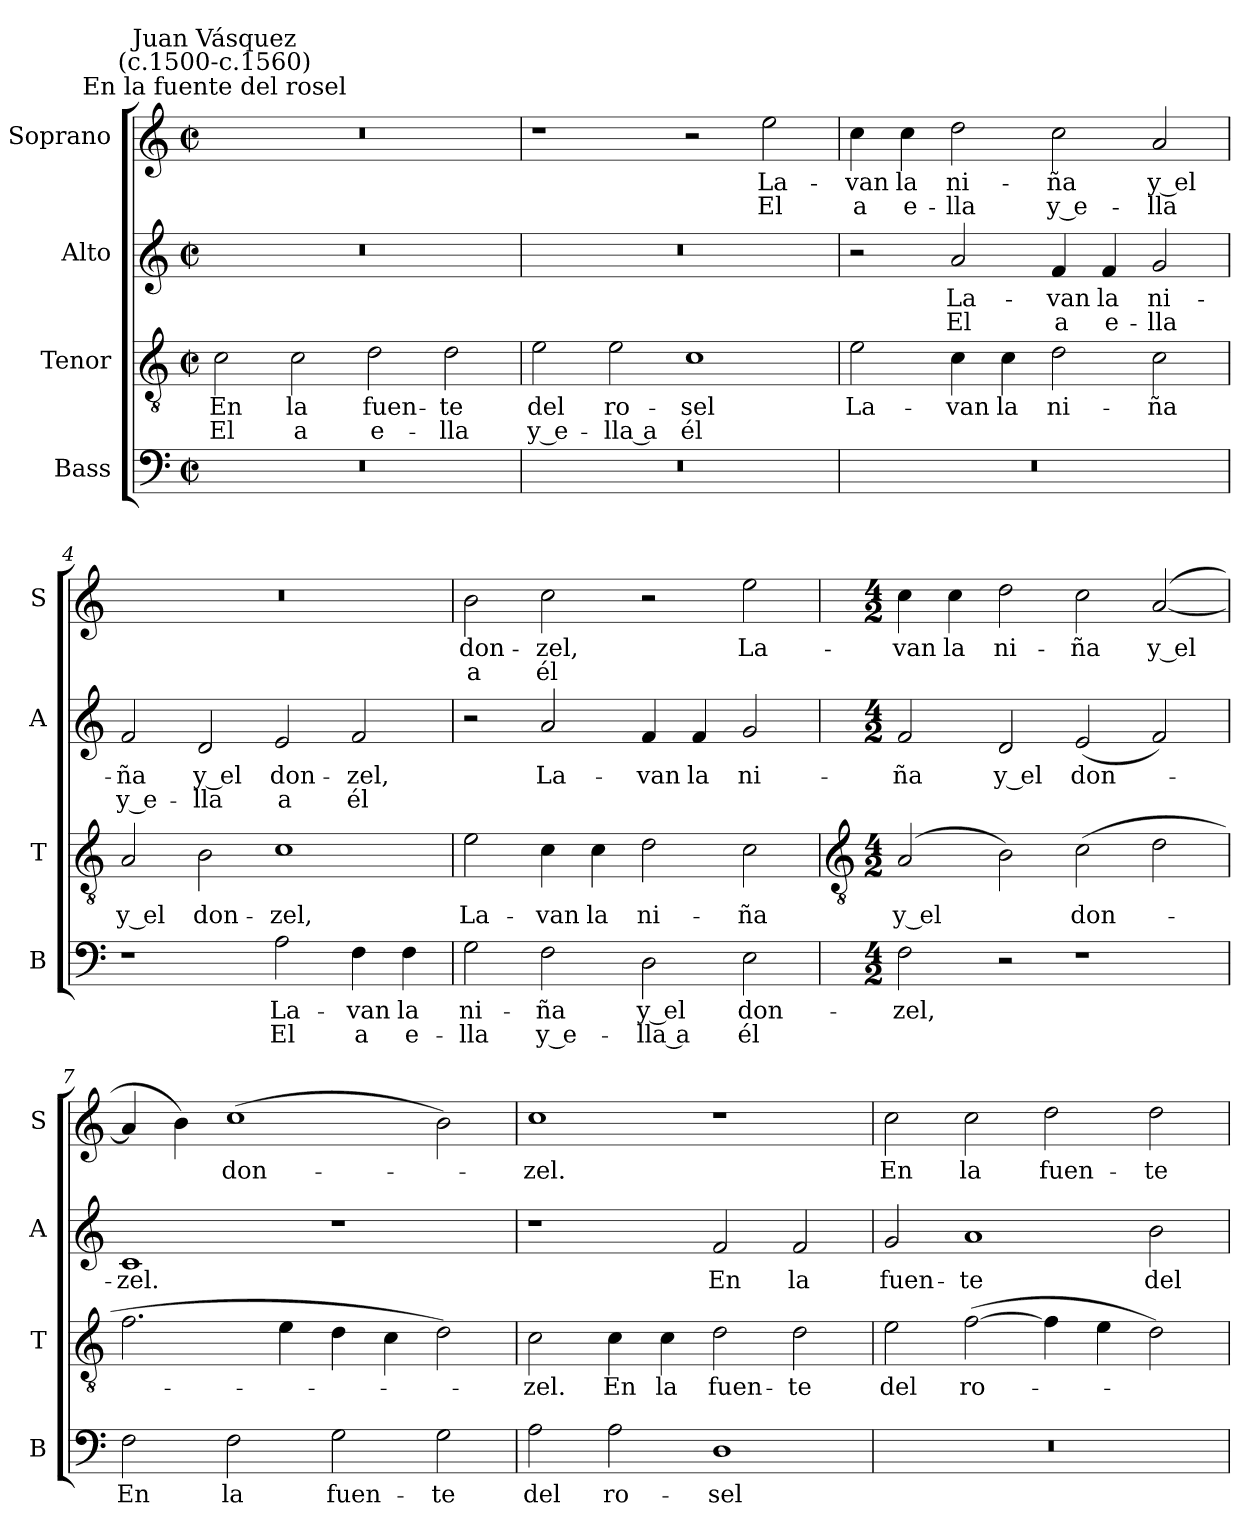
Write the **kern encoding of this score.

**kern	**text	**text	**kern	**text	**text	**kern	**text	**text	**kern	**text	**text
*part4	*part4	*part4	*part3	*part3	*part3	*part2	*part2	*part2	*part1	*part1	*part1
*staff4	*staff4	*staff4	*staff3	*staff3	*staff3	*staff2	*staff2	*staff2	*staff1	*staff1	*staff1
*I"Bass	*	*	*I"Tenor	*	*	*I"Alto	*	*	*I"Soprano	*	*
*I'B	*	*	*I'T	*	*	*I'A	*	*	*I'S	*	*
*clefF4	*	*	*clefGv2	*	*	*clefG2	*	*	*clefG2	*	*
*k[]	*	*	*k[]	*	*	*k[]	*	*	*k[]	*	*
*C:	*	*	*C:	*	*	*C:	*	*	*C:	*	*
*M4/2	*	*	*M4/2	*	*	*M4/2	*	*	*M4/2	*	*
*met(c|)	*	*	*met(c|)	*	*	*met(c|)	*	*	*met(c|)	*	*
=1	=1	=1	=1	=1	=1	=1	=1	=1	=1	=1	=1
!	!	!	!	!	!	!	!	!	!LO:TX:a:cj:t=En la fuente del rosel	!	!
!	!	!	!	!	!	!	!	!	!LO:TX:a:cj:t=Juan Vásquez\n(c.1500-c.1560)	!	!
!	!	!	!	!LO:LY:b	!LO:LY:b	!	!	!	!	!	!
0r	.	.	2c	En	El	0r	.	.	0r	.	.
!	!	!	!	!LO:LY:b	!LO:LY:b	!	!	!	!	!	!
.	.	.	2c	la	a	.	.	.	.	.	.
!	!	!	!	!LO:LY:b	!LO:LY:b	!	!	!	!	!	!
.	.	.	2d	fuen-	-e-	.	.	.	.	.	.
!	!	!	!	!LO:LY:b	!LO:LY:b	!	!	!	!	!	!
.	.	.	2d	-te	lla	.	.	.	.	.	.
=2	=2	=2	=2	=2	=2	=2	=2	=2	=2	=2	=2
!	!	!	!	!LO:LY:b	!LO:LY:b	!	!	!	!	!	!
0r	.	.	2e	del	y e-	0r	.	.	1r	.	.
!	!	!	!	!LO:LY:b	!LO:LY:b	!	!	!	!	!	!
.	.	.	2e	-ro-	-lla a	.	.	.	.	.	.
!	!	!	!	!LO:LY:b	!LO:LY:b	!	!	!	!	!	!
.	.	.	1c	sel	él	.	.	.	2r	.	.
!	!	!	!	!	!	!	!	!	!	!LO:LY:b	!LO:LY:b
.	.	.	.	.	.	.	.	.	2ee	La-	-El
=3	=3	=3	=3	=3	=3	=3	=3	=3	=3	=3	=3
!	!	!	!	!LO:LY:b	!	!	!	!	!	!LO:LY:b	!LO:LY:b
0r	.	.	2e	La-	.	2r	.	.	4cc	van	a
!	!	!	!	!	!	!	!	!	!	!LO:LY:b	!LO:LY:b
.	.	.	.	.	.	.	.	.	4cc	la	e-
!	!	!	!	!LO:LY:b	!	!	!LO:LY:b	!LO:LY:b	!	!LO:LY:b	!LO:LY:b
.	.	.	4c	-van	.	2a	La-	-El	2dd	-ni-	-lla
!	!	!	!	!LO:LY:b	!	!	!	!	!	!	!
.	.	.	4c	la	.	.	.	.	.	.	.
!	!	!	!	!LO:LY:b	!	!	!LO:LY:b	!LO:LY:b	!	!LO:LY:b	!LO:LY:b
.	.	.	2d	ni-	.	4f	van	a	2cc	ña	y e-
!	!	!	!	!	!	!	!LO:LY:b	!LO:LY:b	!	!	!
.	.	.	.	.	.	4f	la	e-	.	.	.
!	!	!	!	!LO:LY:b	!	!	!LO:LY:b	!LO:LY:b	!	!LO:LY:b	!LO:LY:b
.	.	.	2c	-ña	.	2g	-ni-	-lla	2a	-y el	lla
=4	=4	=4	=4	=4	=4	=4	=4	=4	=4	=4	=4
!	!	!	!	!LO:LY:b	!	!	!LO:LY:b	!LO:LY:b	!	!	!
1r	.	.	2A	y el	.	2f	ña	y e-	0r	.	.
!	!	!	!	!LO:LY:b	!	!	!LO:LY:b	!LO:LY:b	!	!	!
.	.	.	2B	don-	.	2d	-y el	lla	.	.	.
!	!LO:LY:b	!LO:LY:b	!	!LO:LY:b	!	!	!LO:LY:b	!LO:LY:b	!	!	!
2A	La-	-El	1c	-zel,	.	2e	don-	-a	.	.	.
!	!LO:LY:b	!LO:LY:b	!	!	!	!	!LO:LY:b	!LO:LY:b	!	!	!
4F	van	a	.	.	.	2f	zel,	él	.	.	.
!	!LO:LY:b	!LO:LY:b	!	!	!	!	!	!	!	!	!
4F	la	e-	.	.	.	.	.	.	.	.	.
=5	=5	=5	=5	=5	=5	=5	=5	=5	=5	=5	=5
!	!LO:LY:b	!LO:LY:b	!	!LO:LY:b	!	!	!	!	!	!LO:LY:b	!LO:LY:b
2G	-ni-	-lla	2e	La-	.	2r	.	.	2b	don-	-a
!	!LO:LY:b	!LO:LY:b	!	!LO:LY:b	!	!	!LO:LY:b	!	!	!LO:LY:b	!LO:LY:b
2F	ña	y e-	4c	-van	.	2a	La-	.	2cc	zel,	él
!	!	!	!	!LO:LY:b	!	!	!	!	!	!	!
.	.	.	4c	la	.	.	.	.	.	.	.
!	!LO:LY:b	!LO:LY:b	!	!LO:LY:b	!	!	!LO:LY:b	!	!	!	!
2D	-y el	lla a	2d	ni-	.	4f	-van	.	2r	.	.
!	!	!	!	!	!	!	!LO:LY:b	!	!	!	!
.	.	.	.	.	.	4f	la	.	.	.	.
!	!LO:LY:b	!LO:LY:b	!	!LO:LY:b	!	!	!LO:LY:b	!	!	!LO:LY:b	!
2E	don-	-él	2c	-ña	.	2g	ni-	.	2ee	La-	.
!!LO:LB:g=z
=6	=6	=6	=6	=6	=6	=6	=6	=6	=6	=6	=6
*	*	*	*clefGv2	*	*	*	*	*	*	*	*
*M4/2	*	*	*M4/2	*	*	*M4/2	*	*	*M4/2	*	*
!	!LO:LY:b	!	!	!LO:LY:b	!	!	!LO:LY:b	!	!	!LO:LY:b	!
2F	zel,	.	(<2A	y el	.	2f	-ña	.	4cc	-van	.
!	!	!	!	!	!	!	!	!	!	!LO:LY:b	!
.	.	.	.	.	.	.	.	.	4cc	la	.
!	!	!	!	!	!	!	!LO:LY:b	!	!	!LO:LY:b	!
2r	.	.	2B)	.	.	2d	y el	.	2dd	ni-	.
!	!	!	!	!LO:LY:b	!	!	!LO:LY:b	!	!	!LO:LY:b	!
1r	.	.	(>2c	don-	.	(<2e	don-	.	2cc	-ña	.
!	!	!	!	!	!	!	!	!	!	!LO:LY:b	!
.	.	.	2d	.	.	2f)	.	.	(<[2a	y el	.
=7	=7	=7	=7	=7	=7	=7	=7	=7	=7	=7	=7
!	!LO:LY:b	!	!	!	!	!	!LO:LY:b	!	!	!	!
2F	En	.	2.f	.	.	1c	zel.	.	4a]	.	.
.	.	.	.	.	.	.	.	.	4b)	.	.
!	!LO:LY:b	!	!	!	!	!	!	!	!	!LO:LY:b	!
2F	la	.	.	.	.	.	.	.	(>1cc	don-	.
.	.	.	4e	.	.	.	.	.	.	.	.
!	!LO:LY:b	!	!	!	!	!	!	!	!	!	!
2G	fuen-	.	4d	.	.	1r	.	.	.	.	.
.	.	.	4c	.	.	.	.	.	.	.	.
!	!LO:LY:b	!	!	!	!	!	!	!	!	!	!
2G	-te	.	2d)	.	.	.	.	.	2b)	.	.
=8	=8	=8	=8	=8	=8	=8	=8	=8	=8	=8	=8
!	!LO:LY:b	!	!	!LO:LY:b	!	!	!	!	!	!LO:LY:b	!
2A	del	.	2c	zel.	.	1r	.	.	1cc	zel.	.
!	!LO:LY:b	!	!	!LO:LY:b	!	!	!	!	!	!	!
2A	ro-	.	4c	En	.	.	.	.	.	.	.
!	!	!	!	!LO:LY:b	!	!	!	!	!	!	!
.	.	.	4c	la	.	.	.	.	.	.	.
!	!LO:LY:b	!	!	!LO:LY:b	!	!	!LO:LY:b	!	!	!	!
1D	-sel	.	2d	fuen-	.	2f	En	.	1r	.	.
!	!	!	!	!LO:LY:b	!	!	!LO:LY:b	!	!	!	!
.	.	.	2d	-te	.	2f	la	.	.	.	.
=9	=9	=9	=9	=9	=9	=9	=9	=9	=9	=9	=9
!	!	!	!	!LO:LY:b	!	!	!LO:LY:b	!	!	!LO:LY:b	!
0r	.	.	2e	del	.	2g	fuen-	.	2cc	En	.
!	!	!	!	!LO:LY:b	!	!	!LO:LY:b	!	!	!LO:LY:b	!
.	.	.	(>[2f	ro-	.	1a	-te	.	2cc	la	.
!	!	!	!	!	!	!	!	!	!	!LO:LY:b	!
.	.	.	4f]	.	.	.	.	.	2dd	fuen-	.
.	.	.	4e	.	.	.	.	.	.	.	.
!	!	!	!	!	!	!	!LO:LY:b	!	!	!LO:LY:b	!
.	.	.	2d)	.	.	2b	del	.	2dd	-te	.
=	=	=	=	=	=	=	=	=	=	=	=
*-	*-	*-	*-	*-	*-	*-	*-	*-	*-	*-	*-
